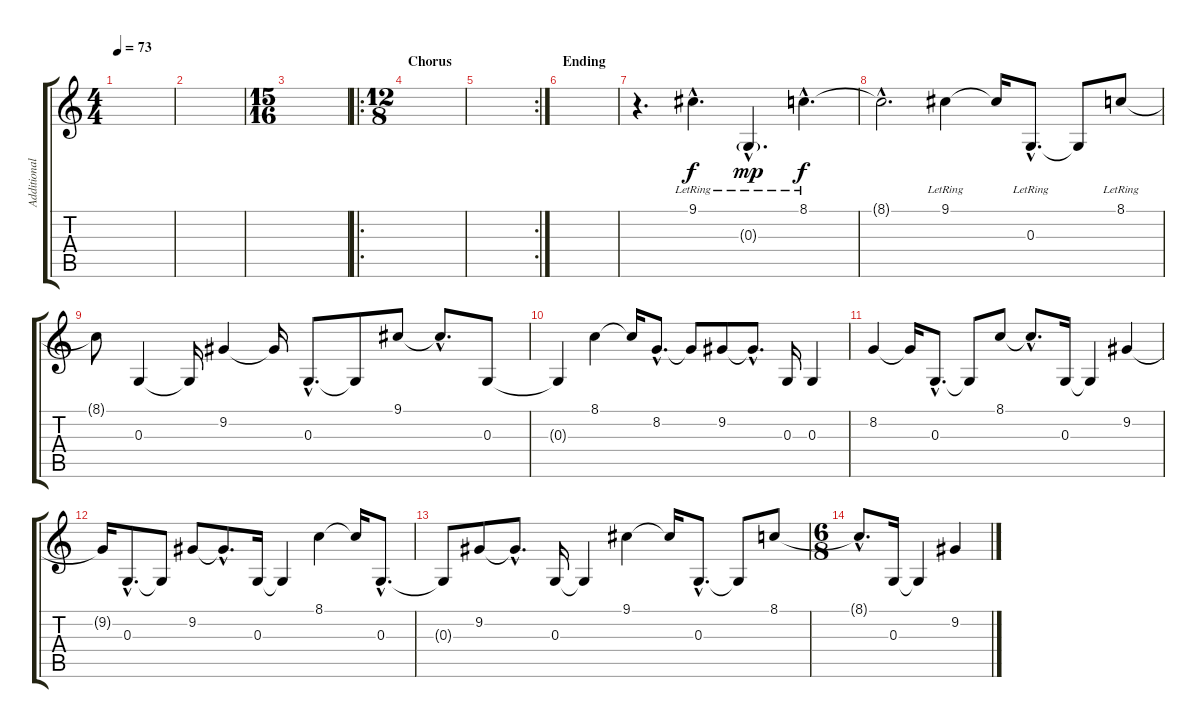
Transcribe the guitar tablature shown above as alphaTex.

\track ("Additional musicians" "Additional") {instrument violin}
\staff {score tabs}
\tuning (E4 B3 G3 D3 A2 E2) {hide}
\ts (4 4)
\tempo 73
\clef g2
\ks c
|
|
\ts (15 16)
|
\ro
\ts (12 8)
\section ("" "Chorus")
|
\rc 2
|
\section ("" "Ending")
|
r.4{d} 9.1{hac lr}.4{d} 0.3{g hac lr}.4{d dy mp} 8.1{hac lr}.4{d dy f} |
8.1{hac t}.2{d} 9.1{lr}.4 9.1{t}.16 0.3{hac lr}.8{d} 0.3{t}.8 8.1{lr}.8 |
8.1{t}.8 0.3.4 0.3{t}.16 9.2.4 9.2{t}.16 0.3{hac}.8{d} 0.3{t}.8 9.1.8 9.1{hac t}.8{d} 0.3.8 |
0.3{t}.4 8.1.4 8.1{t}.16 8.2{hac}.8{d} 8.2{t}.8 9.2.8 9.2{hac t}.8{d} 0.3.16 0.3.4 |
8.2.4 8.2{t}.16 0.3{hac}.8{d} 0.3{t}.8 8.1.8 8.1{hac t}.8{d} 0.3.16 0.3{t}.4 9.2.4 |
9.2{t}.16 0.3{hac}.8{d} 0.3{t}.8 9.2.8 9.2{hac t}.8{d} 0.3.16 0.3{t}.4 8.1.4 8.1{t}.16 0.3{hac}.8{d} |
0.3{t}.8 9.2.8 9.2{hac t}.8{d} 0.3.16 0.3{t}.4 9.1.4 9.1{t}.16 0.3{hac}.8{d} 0.3{t}.8 8.1.8 |
\ts (6 8)
8.1{hac t}.8{d} 0.3.16 0.3{t}.4 9.2.4
